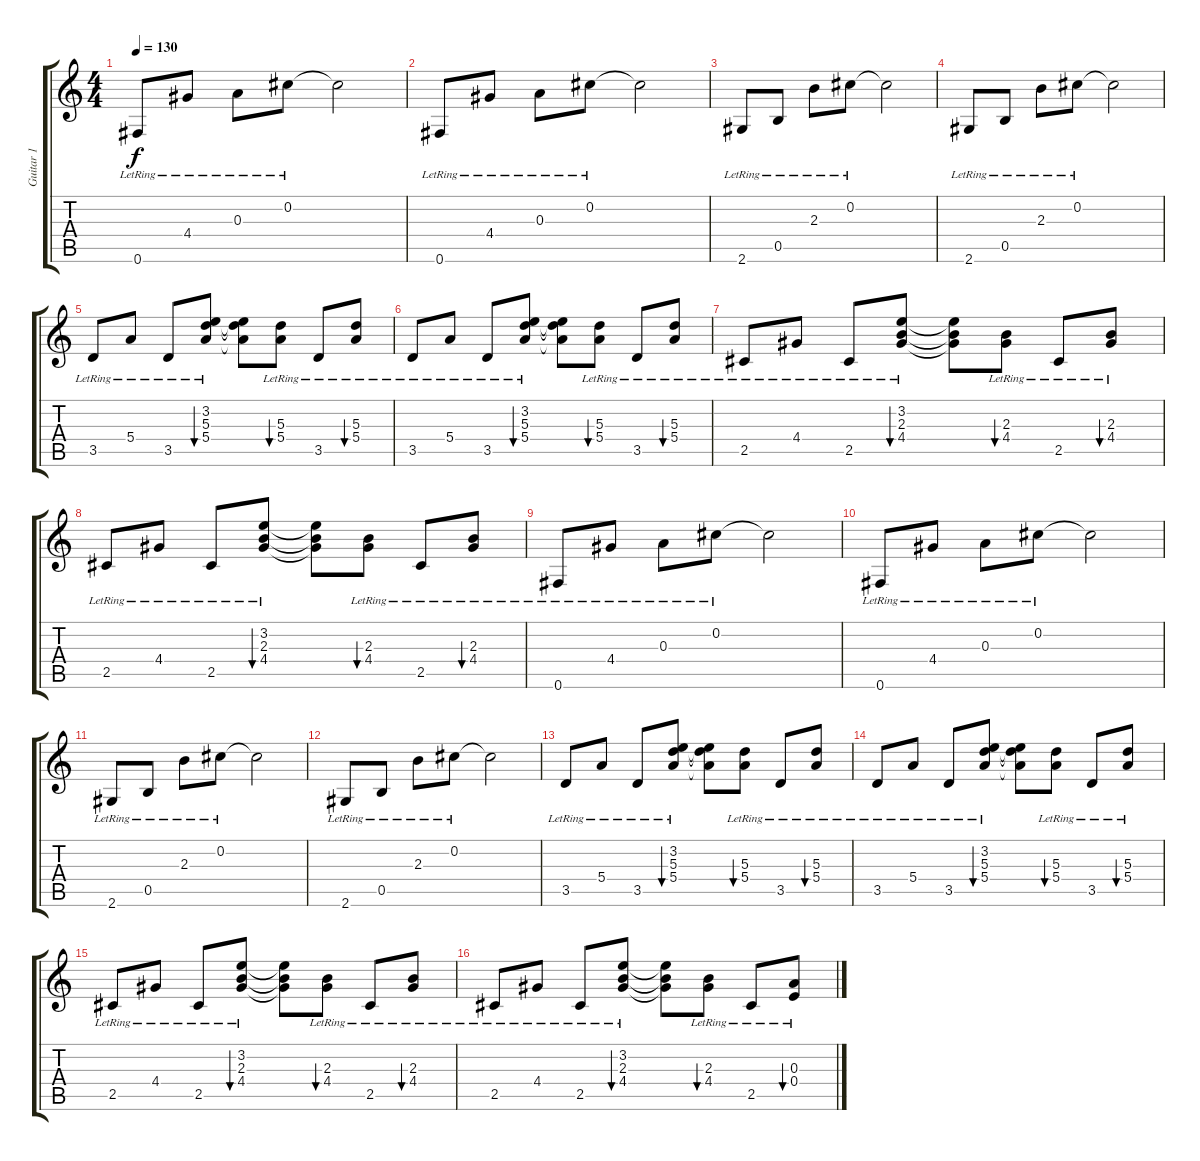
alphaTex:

\track ("Guitar 1" "Guitar 1") {instrument acousticguitarsteel}
\staff {score tabs}
\tuning (Gb4 Db4 A3 E3 B2 Gb2) {hide}
\ts (4 4)
\tempo 130
\clef g2
\ks c
0.6{lr}.8{dy f} 4.4{lr}.8 0.3{lr}.8 0.2{lr}.8 0.2{t}.2 |
0.6{lr}.8 4.4{lr}.8 0.3{lr}.8 0.2{lr}.8 0.2{t}.2 |
2.6{lr}.8 0.5{lr}.8 2.3{lr}.8 0.2{lr}.8 0.2{t}.2 |
2.6{lr}.8 0.5{lr}.8 2.3{lr}.8 0.2{lr}.8 0.2{t}.2 |
3.5{lr}.8 5.4{lr}.8 3.5{lr}.8 (3.2{lr} 5.3{lr} 5.4{lr}).8{bu 60} (3.2{t} 5.3{t} 5.4{t}).8 (5.3{lr} 5.4{lr}).8{bu 60} 3.5{lr}.8 (5.3{lr} 5.4{lr}).8{bu 60} |
3.5{lr}.8 5.4{lr}.8 3.5{lr}.8 (3.2{lr} 5.3{lr} 5.4{lr}).8{bu 60} (3.2{t} 5.3{t} 5.4{t}).8 (5.3{lr} 5.4{lr}).8{bu 60} 3.5{lr}.8 (5.3{lr} 5.4{lr}).8{bu 60} |
2.5{lr}.8 4.4{lr}.8 2.5{lr}.8 (3.2{lr} 2.3{lr} 4.4{lr}).8{bu 60} (3.2{t} 2.3{t} 4.4{t}).8 (2.3{lr} 4.4{lr}).8{bu 60} 2.5{lr}.8 (2.3{lr} 4.4{lr}).8{bu 60} |
2.5{lr}.8 4.4{lr}.8 2.5{lr}.8 (3.2{lr} 2.3{lr} 4.4{lr}).8{bu 60} (3.2{t} 2.3{t} 4.4{t}).8 (2.3{lr} 4.4{lr}).8{bu 60} 2.5{lr}.8 (2.3{lr} 4.4{lr}).8{bu 60} |
0.6{lr}.8 4.4{lr}.8 0.3{lr}.8 0.2{lr}.8 0.2{t}.2 |
0.6{lr}.8 4.4{lr}.8 0.3{lr}.8 0.2{lr}.8 0.2{t}.2 |
2.6{lr}.8 0.5{lr}.8 2.3{lr}.8 0.2{lr}.8 0.2{t}.2 |
2.6{lr}.8 0.5{lr}.8 2.3{lr}.8 0.2{lr}.8 0.2{t}.2 |
3.5{lr}.8 5.4{lr}.8 3.5{lr}.8 (3.2{lr} 5.3{lr} 5.4{lr}).8{bu 60} (3.2{t} 5.3{t} 5.4{t}).8 (5.3{lr} 5.4{lr}).8{bu 60} 3.5{lr}.8 (5.3{lr} 5.4{lr}).8{bu 60} |
3.5{lr}.8 5.4{lr}.8 3.5{lr}.8 (3.2{lr} 5.3{lr} 5.4{lr}).8{bu 60} (3.2{t} 5.3{t} 5.4{t}).8 (5.3{lr} 5.4{lr}).8{bu 60} 3.5{lr}.8 (5.3{lr} 5.4{lr}).8{bu 60} |
2.5{lr}.8 4.4{lr}.8 2.5{lr}.8 (3.2{lr} 2.3{lr} 4.4{lr}).8{bu 60} (3.2{t} 2.3{t} 4.4{t}).8 (2.3{lr} 4.4{lr}).8{bu 60} 2.5{lr}.8 (2.3{lr} 4.4{lr}).8{bu 60} |
2.5{lr}.8 4.4{lr}.8 2.5{lr}.8 (3.2{lr} 2.3{lr} 4.4{lr}).8{bu 60} (3.2{t} 2.3{t} 4.4{t}).8 (2.3{lr} 4.4{lr}).8{bu 60} 2.5{lr}.8 (0.3{lr} 0.4{lr}).8{bu 60}
